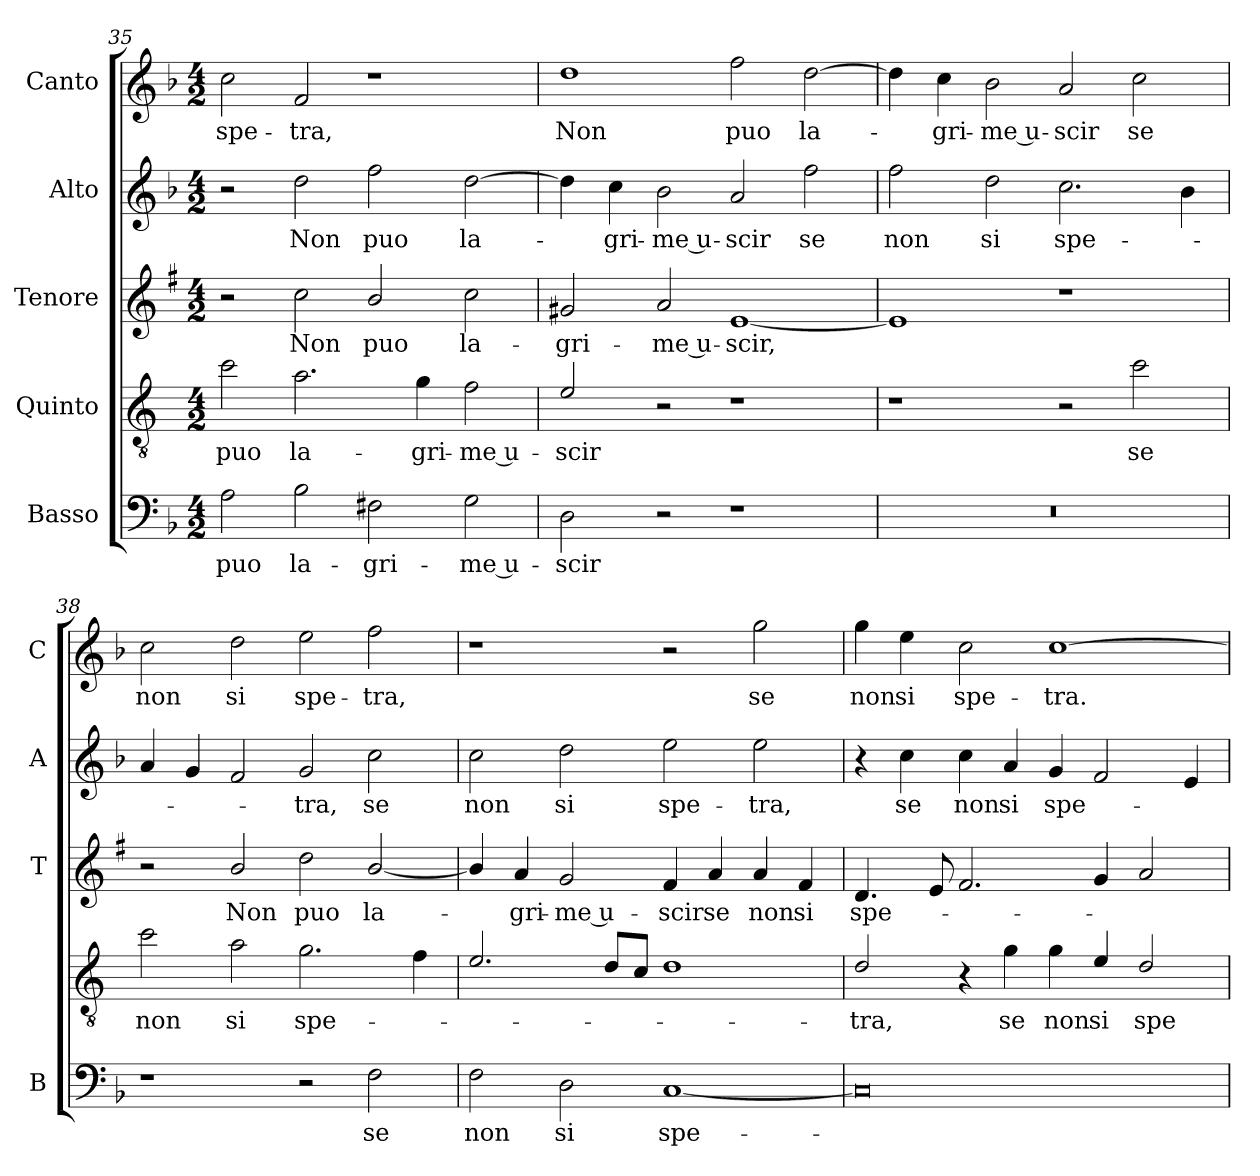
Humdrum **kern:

**kern	**text	**kern	**text	**kern	**text	**kern	**text	**kern	**text
*part5	*part5	*part4	*part4	*part3	*part3	*part2	*part2	*part1	*part1
*staff5	*staff5	*staff4	*staff4	*staff3	*staff3	*staff2	*staff2	*staff1	*staff1
*I"Basso	*	*I"Quinto	*	*I"Tenore	*	*I"Alto	*	*I"Canto	*
*I'B	*	*	*	*I'T	*	*I'A	*	*I'C	*
*clefF4	*	*clefGv2	*	*clefG2	*	*clefG2	*	*clefG2	*
*	*	*ITrd4c7	*	*ITrd1c2	*	*	*	*	*
*k[b-]	*	*k[b-]	*	*k[b-]	*	*k[b-]	*	*k[b-]	*
*F:	*	*F:	*	*F:	*	*F:	*	*F:	*
*M4/2	*	*M4/2	*	*M4/2	*	*M4/2	*	*M4/2	*
=35	=35	=35	=35	=35	=35	=35	=35	=35	=35
!	!LO:LY:b	!	!LO:LY:b	!	!	!	!	!	!LO:LY:b
2A\	puo	2f\	puo	2r	.	2r	.	2cc\	spe-
!	!LO:LY:b	!	!LO:LY:b	!	!LO:LY:b	!	!LO:LY:b	!	!LO:LY:b
2B-\	la-	2.d\	la-	2b-\	Non	2dd\	Non	2f/	-tra,
!	!LO:LY:b	!	!	!	!LO:LY:b	!	!LO:LY:b	!	!
2F#X\	-gri-	.	.	2a/	puo	2ff\	puo	1r	.
!	!	!	!LO:LY:b	!	!	!	!	!	!
.	.	4c\	-gri-	.	.	.	.	.	.
!	!LO:LY:b	!	!LO:LY:b	!	!LO:LY:b	!	!LO:LY:b	!	!
2G\	-me u-	2B-\	-me u-	2b-\	la-	[2dd\	la-	.	.
=36	=36	=36	=36	=36	=36	=36	=36	=36	=36
!	!LO:LY:b	!	!LO:LY:b	!	!LO:LY:b	!	!	!	!LO:LY:b
2D\	-scir	2A/	-scir	2f#X/	-gri-	4dd\]	.	1dd	Non
!	!	!	!	!	!	!	!LO:LY:b	!	!
.	.	.	.	.	.	4cc\	-gri-	.	.
!	!	!	!	!	!LO:LY:b	!	!LO:LY:b	!	!
2r	.	2r	.	2g/	-me u-	2b-\	-me u-	.	.
!	!	!	!	!	!LO:LY:b	!	!LO:LY:b	!	!LO:LY:b
1r	.	1r	.	[1d	-scir,	2a/	-scir	2ff\	puo
!	!	!	!	!	!	!	!LO:LY:b	!	!LO:LY:b
.	.	.	.	.	.	2ff\	se	[2dd\	la-
!!LO:LB:g=z
=37	=37	=37	=37	=37	=37	=37	=37	=37	=37
!	!	!	!	!	!	!	!LO:LY:b	!	!
0r	.	1r	.	1d]	.	2ff\	non	4dd\]	.
!	!	!	!	!	!	!	!	!	!LO:LY:b
.	.	.	.	.	.	.	.	4cc\	-gri-
!	!	!	!	!	!	!	!LO:LY:b	!	!LO:LY:b
.	.	.	.	.	.	2dd\	si	2b-\	-me u-
!	!	!	!	!	!	!	!LO:LY:b	!	!LO:LY:b
.	.	2r	.	1r	.	2.cc\	spe-	2a/	-scir
!	!	!	!LO:LY:b	!	!	!	!	!	!LO:LY:b
.	.	2f\	se	.	.	.	.	2cc\	se
.	.	.	.	.	.	4b-\	.	.	.
=38	=38	=38	=38	=38	=38	=38	=38	=38	=38
!	!	!	!LO:LY:b	!	!	!	!	!	!LO:LY:b
1r	.	2f\	non	2r	.	4a/	.	2cc\	non
.	.	.	.	.	.	4g/	.	.	.
!	!	!	!LO:LY:b	!	!LO:LY:b	!	!	!	!LO:LY:b
.	.	2d\	si	2a/	Non	2f/	.	2dd\	si
!	!	!	!LO:LY:b	!	!LO:LY:b	!	!LO:LY:b	!	!LO:LY:b
2r	.	2.c\	spe-	2cc\	puo	2g/	-tra,	2ee\	spe-
!	!LO:LY:b	!	!	!	!LO:LY:b	!	!LO:LY:b	!	!LO:LY:b
2F\	se	.	.	[2a/	la-	2cc\	se	2ff\	-tra,
.	.	4B-\	.	.	.	.	.	.	.
=39	=39	=39	=39	=39	=39	=39	=39	=39	=39
!	!LO:LY:b	!	!	!	!	!	!LO:LY:b	!	!
2F\	non	2.A/	.	4a/]	.	2cc\	non	1r	.
!	!	!	!	!	!LO:LY:b	!	!	!	!
.	.	.	.	4g/	-gri-	.	.	.	.
!	!LO:LY:b	!	!	!	!LO:LY:b	!	!LO:LY:b	!	!
2D\	si	.	.	2f/	-me u-	2dd\	si	.	.
.	.	8G/L	.	.	.	.	.	.	.
.	.	8F/J	.	.	.	.	.	.	.
!	!LO:LY:b	!	!	!	!LO:LY:b	!	!LO:LY:b	!	!
[1C	spe-	1G	.	4e/	-scir	2ee\	spe-	2r	.
!	!	!	!	!	!LO:LY:b	!	!	!	!
.	.	.	.	4g/	se	.	.	.	.
!	!	!	!	!	!LO:LY:b	!	!LO:LY:b	!	!LO:LY:b
.	.	.	.	4g/	non	2ee\	-tra,	2gg\	se
!	!	!	!	!	!LO:LY:b	!	!	!	!
.	.	.	.	4e/	si	.	.	.	.
=40	=40	=40	=40	=40	=40	=40	=40	=40	=40
!	!	!	!LO:LY:b	!	!LO:LY:b	!	!	!	!LO:LY:b
0C]	.	2G/	-tra,	4.c/	spe-	4r	.	4gg\	non
!	!	!	!	!	!	!	!LO:LY:b	!	!LO:LY:b
.	.	.	.	.	.	4cc\	se	4ee\	si
.	.	.	.	8d/	.	.	.	.	.
!	!	!	!	!	!	!	!LO:LY:b	!	!LO:LY:b
.	.	4r	.	2.e/	.	4cc\	non	2cc\	spe-
!	!	!	!LO:LY:b	!	!	!	!LO:LY:b	!	!
.	.	4c\	se	.	.	4a/	si	.	.
!	!	!	!LO:LY:b	!	!	!	!LO:LY:b	!	!LO:LY:b
.	.	4c\	non	.	.	4g/	spe-	[1cc	-tra.
!	!	!	!LO:LY:b	!	!	!	!	!	!
.	.	4A/	si	4f/	.	2f/	.	.	.
!	!	!	!LO:LY:b	!	!	!	!	!	!
.	.	2G/	spe-	2g/	.	.	.	.	.
.	.	.	.	.	.	4e/	.	.	.
=	=	=	=	=	=	=	=	=	=
*-	*-	*-	*-	*-	*-	*-	*-	*-	*-
